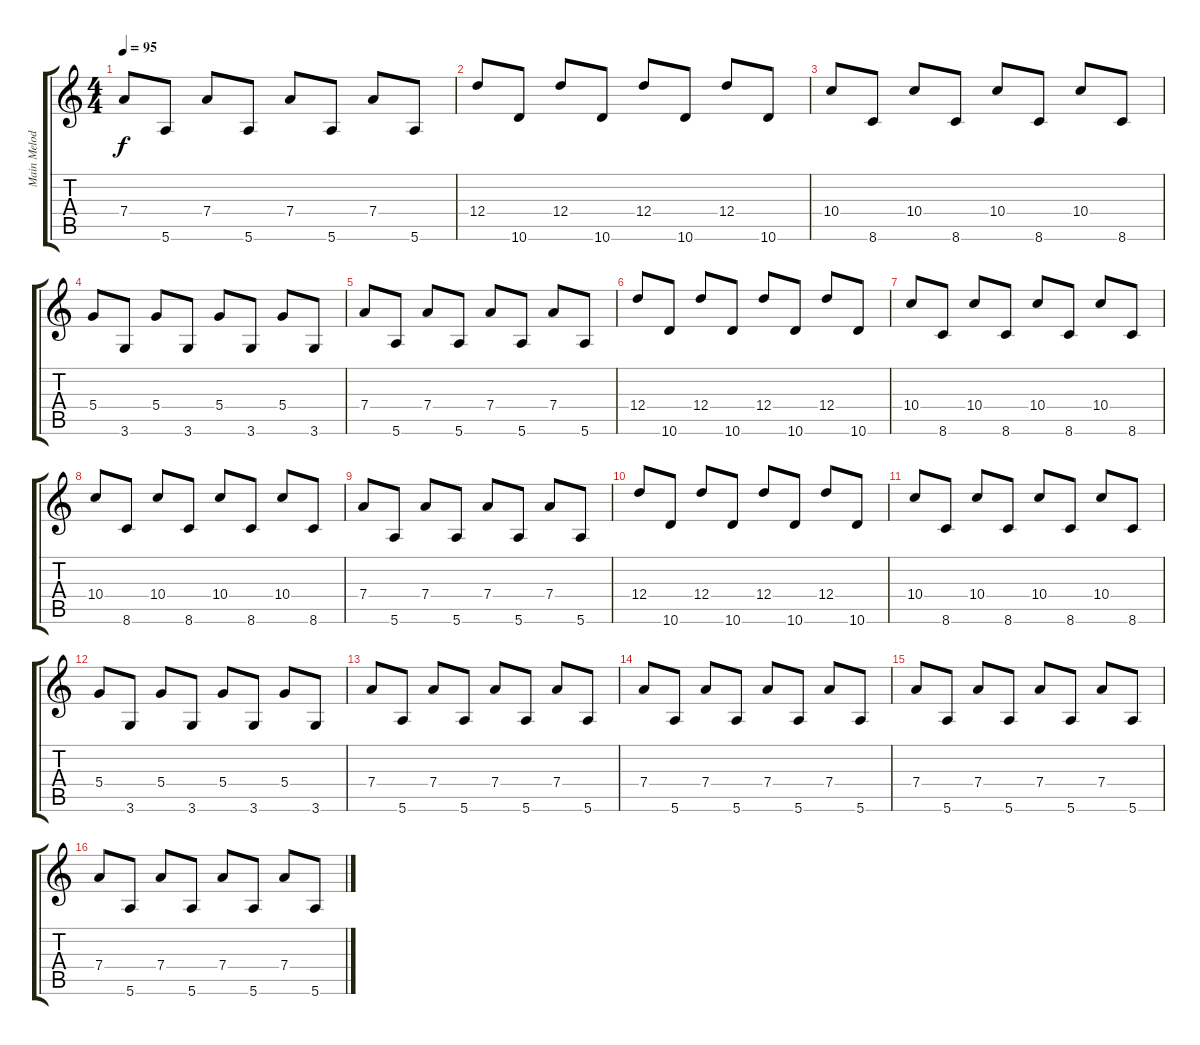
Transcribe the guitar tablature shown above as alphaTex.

\track ("Main Melody" "Main Melod") {instrument acousticguitarsteel}
\staff {score tabs}
\tuning (E4 B3 G3 D3 A2 E2) {hide}
\ts (4 4)
\tempo 95
\clef g2
\ks c
7.4.8{dy f} 5.6.8 7.4.8 5.6.8 7.4.8 5.6.8 7.4.8 5.6.8 |
12.4.8 10.6.8 12.4.8 10.6.8 12.4.8 10.6.8 12.4.8 10.6.8 |
10.4.8 8.6.8 10.4.8 8.6.8 10.4.8 8.6.8 10.4.8 8.6.8 |
5.4.8 3.6.8 5.4.8 3.6.8 5.4.8 3.6.8 5.4.8 3.6.8 |
7.4.8 5.6.8 7.4.8 5.6.8 7.4.8 5.6.8 7.4.8 5.6.8 |
12.4.8 10.6.8 12.4.8 10.6.8 12.4.8 10.6.8 12.4.8 10.6.8 |
10.4.8 8.6.8 10.4.8 8.6.8 10.4.8 8.6.8 10.4.8 8.6.8 |
10.4.8 8.6.8 10.4.8 8.6.8 10.4.8 8.6.8 10.4.8 8.6.8 |
7.4.8 5.6.8 7.4.8 5.6.8 7.4.8 5.6.8 7.4.8 5.6.8 |
12.4.8 10.6.8 12.4.8 10.6.8 12.4.8 10.6.8 12.4.8 10.6.8 |
10.4.8 8.6.8 10.4.8 8.6.8 10.4.8 8.6.8 10.4.8 8.6.8 |
5.4.8 3.6.8 5.4.8 3.6.8 5.4.8 3.6.8 5.4.8 3.6.8 |
7.4.8 5.6.8 7.4.8 5.6.8 7.4.8 5.6.8 7.4.8 5.6.8 |
7.4.8 5.6.8 7.4.8 5.6.8 7.4.8 5.6.8 7.4.8 5.6.8 |
7.4.8 5.6.8 7.4.8 5.6.8 7.4.8 5.6.8 7.4.8 5.6.8 |
7.4.8 5.6.8 7.4.8 5.6.8 7.4.8 5.6.8 7.4.8 5.6.8
